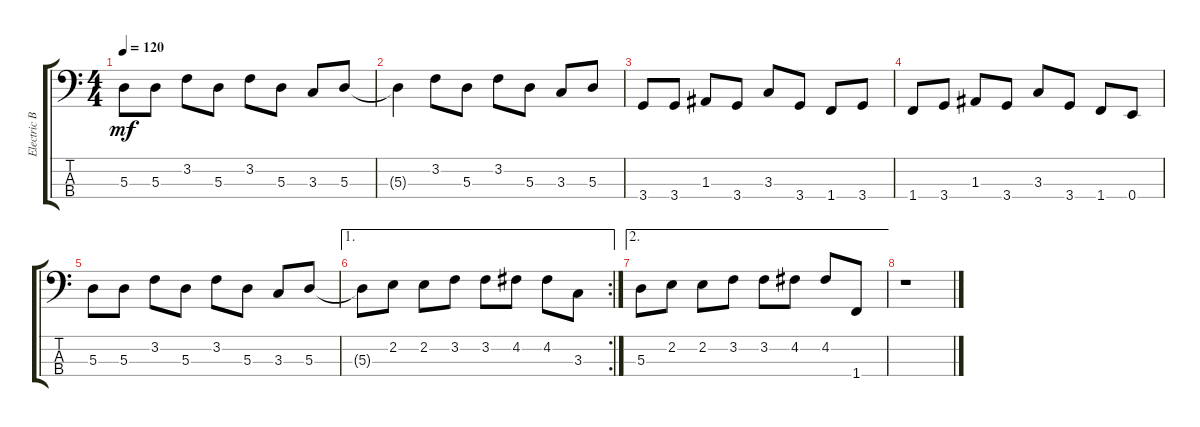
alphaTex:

\track ("Electric Bass" "Electric B") {instrument electricbassfinger}
\staff {score tabs}
\tuning (G2 D2 A1 E1) {hide}
\ts (4 4)
\tempo 120
\clef f4
\ks c
5.3.8{dy mf} 5.3.8 3.2.8 5.3.8 3.2.8 5.3.8 3.3.8 5.3.8 |
5.3{t}.4 3.2.8 5.3.8 3.2.8 5.3.8 3.3.8 5.3.8 |
3.4.8 3.4.8 1.3.8 3.4.8 3.3.8 3.4.8 1.4.8 3.4.8 |
1.4.8 3.4.8 1.3.8 3.4.8 3.3.8 3.4.8 1.4.8 0.4.8 |
5.3.8 5.3.8 3.2.8 5.3.8 3.2.8 5.3.8 3.3.8 5.3.8 |
\ae 1
\rc 2
5.3{t}.8 2.2.8 2.2.8 3.2.8 3.2.8 4.2.8 4.2.8 3.3.8 |
\ae 2
5.3.8 2.2.8 2.2.8 3.2.8 3.2.8 4.2.8 4.2.8 1.4.8 |
r.1
